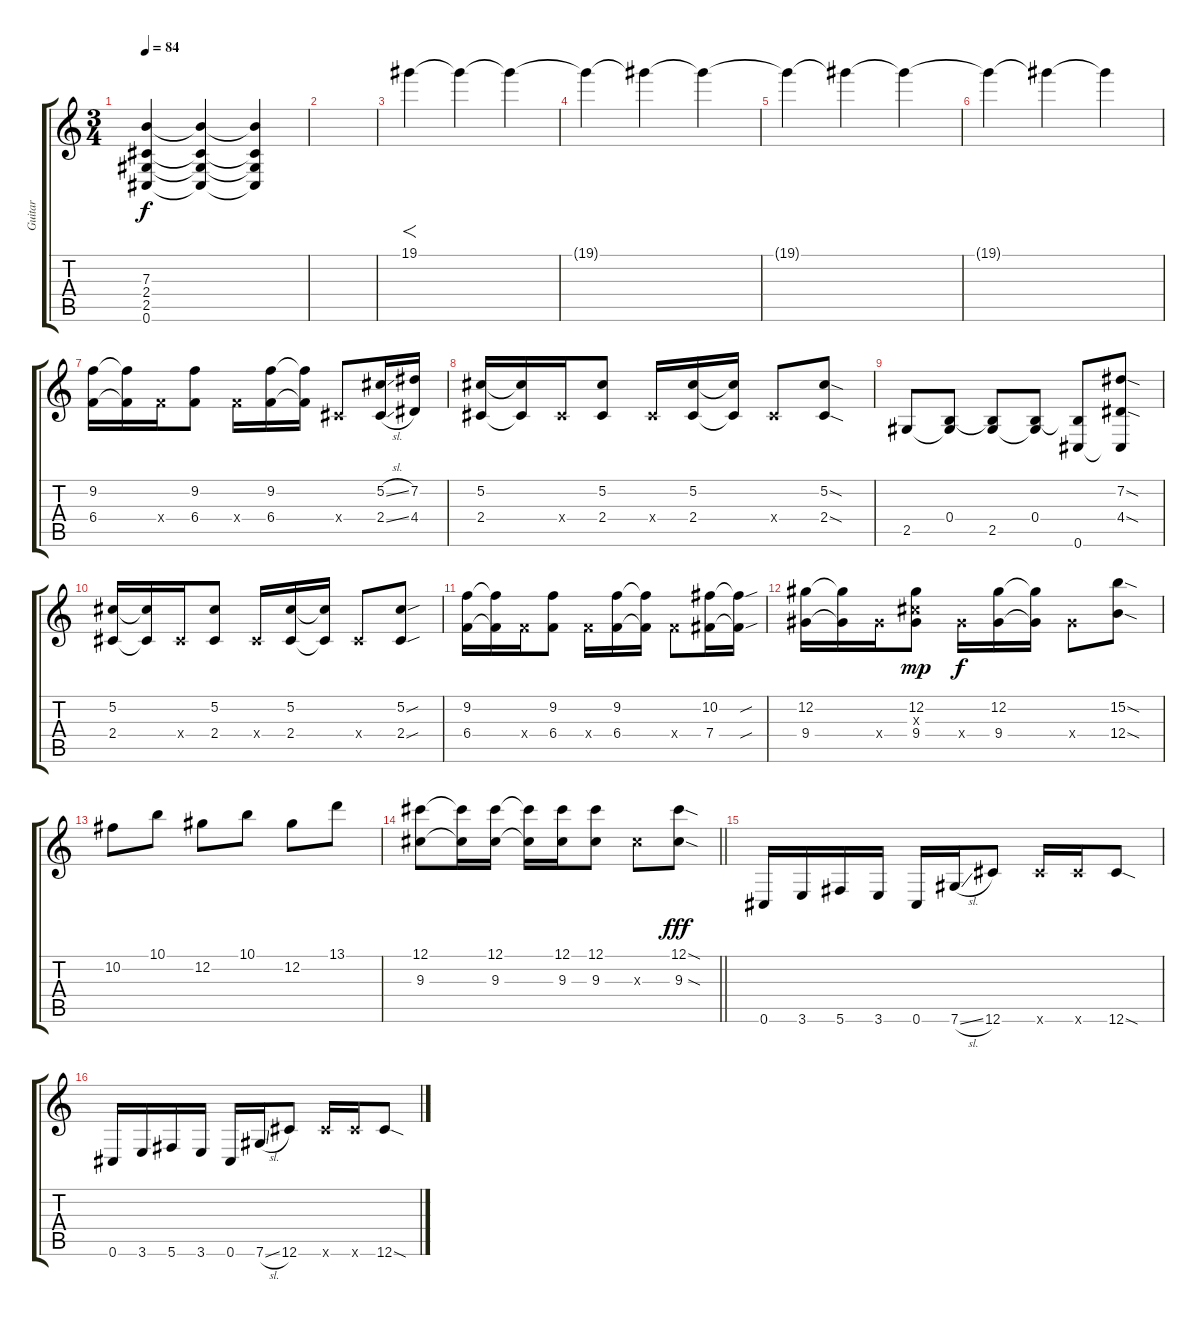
\track ("Guitar" "Guitar") {instrument electricguitarclean}
\staff {score tabs}
\tuning (Db4 Ab3 E3 B2 Gb2 Db2) {hide}
\ts (3 4)
\tempo 84
\clef g2
\ks c
(7.3{t} 2.4{t} 2.5{t} 0.6{t}).4{dy f} (7.3{t} 2.4{t} 2.5{t} 0.6{t}).4 (7.3{t} 2.4{t} 2.5{t} 0.6{t}).4 |
|
19.1.4{f} 19.1{t}.4 19.1{t}.4 |
19.1{t}.4 19.1{t}.4 19.1{t}.4 |
19.1{t}.4 19.1{t}.4 19.1{t}.4 |
19.1{t}.4 19.1{t}.4 19.1{t}.4 |
(9.2 6.4).16{instrument electricguitarclean} (9.2{t} 6.4{t}).16 6.4{x}.16 (9.2 6.4).8 6.4{x}.16 (9.2 6.4).16 (9.2{t} 6.4{t}).16 2.4{x}.8 (5.2{sl} 2.4{sl}).16 (7.2 4.4).16 |
(5.2 2.4).16 (5.2{t} 2.4{t}).16 2.4{x}.16 (5.2 2.4).8 2.4{x}.16 (5.2 2.4).16 (5.2{t} 2.4{t}).16 2.4{x}.8 (5.2{sod} 2.4{sod}).8 |
2.5.8 (0.4 2.5{t}).8 (0.4{t} 2.5).8 (0.4 2.5{t}).8 (0.4{t} 0.6).8 (7.2{sod} 4.4{sod} 0.6{t}).8 |
(5.2 2.4).16 (5.2{t} 2.4{t}).16 2.4{x}.16 (5.2 2.4).8 2.4{x}.16 (5.2 2.4).16 (5.2{t} 2.4{t}).16 2.4{x}.8 (5.2{sou} 2.4{sou}).8 |
(9.2 6.4).16 (9.2{t} 6.4{t}).16 6.4{x}.16 (9.2 6.4).8 6.4{x}.16 (9.2 6.4).16 (9.2{t} 6.4{t}).16 6.4{x}.8 (10.2 7.4).16 (10.2{sou t} 7.4{sou t}).16 |
(12.2 9.4).16 (12.2{t} 9.4{t}).16 9.4{x}.16 (12.2 9.3{x} 9.4).8{dy mp} 9.4{x}.16{dy f} (12.2 9.4).16 (12.2{t} 9.4{t}).16 9.4{x}.8 (15.2{sod} 12.4{sod}).8 |
10.2.8 10.1.8 12.2.8 10.1.8 12.2.8 13.1.8 |
\barLineRight lightlight
(12.1 9.3).8 (12.1{t} 9.3{t}).16 (12.1 9.3).16 (12.1{t} 9.3{t}).16 (12.1 9.3).16 (12.1 9.3).8 9.3{x}.8 (12.1{sod} 9.3{sod}).8{dy fff instrument distortionguitar} |
\section ("" "")
0.6.16 3.6.16 5.6.16 3.6.16 0.6.16 7.6{sl}.16 12.6.8 12.6{x}.16 12.6{x}.16 12.6{sod}.8 |
0.6.16 3.6.16 5.6.16 3.6.16 0.6.16 7.6{sl}.16 12.6.8 12.6{x}.16 12.6{x}.16 12.6{sod}.8
